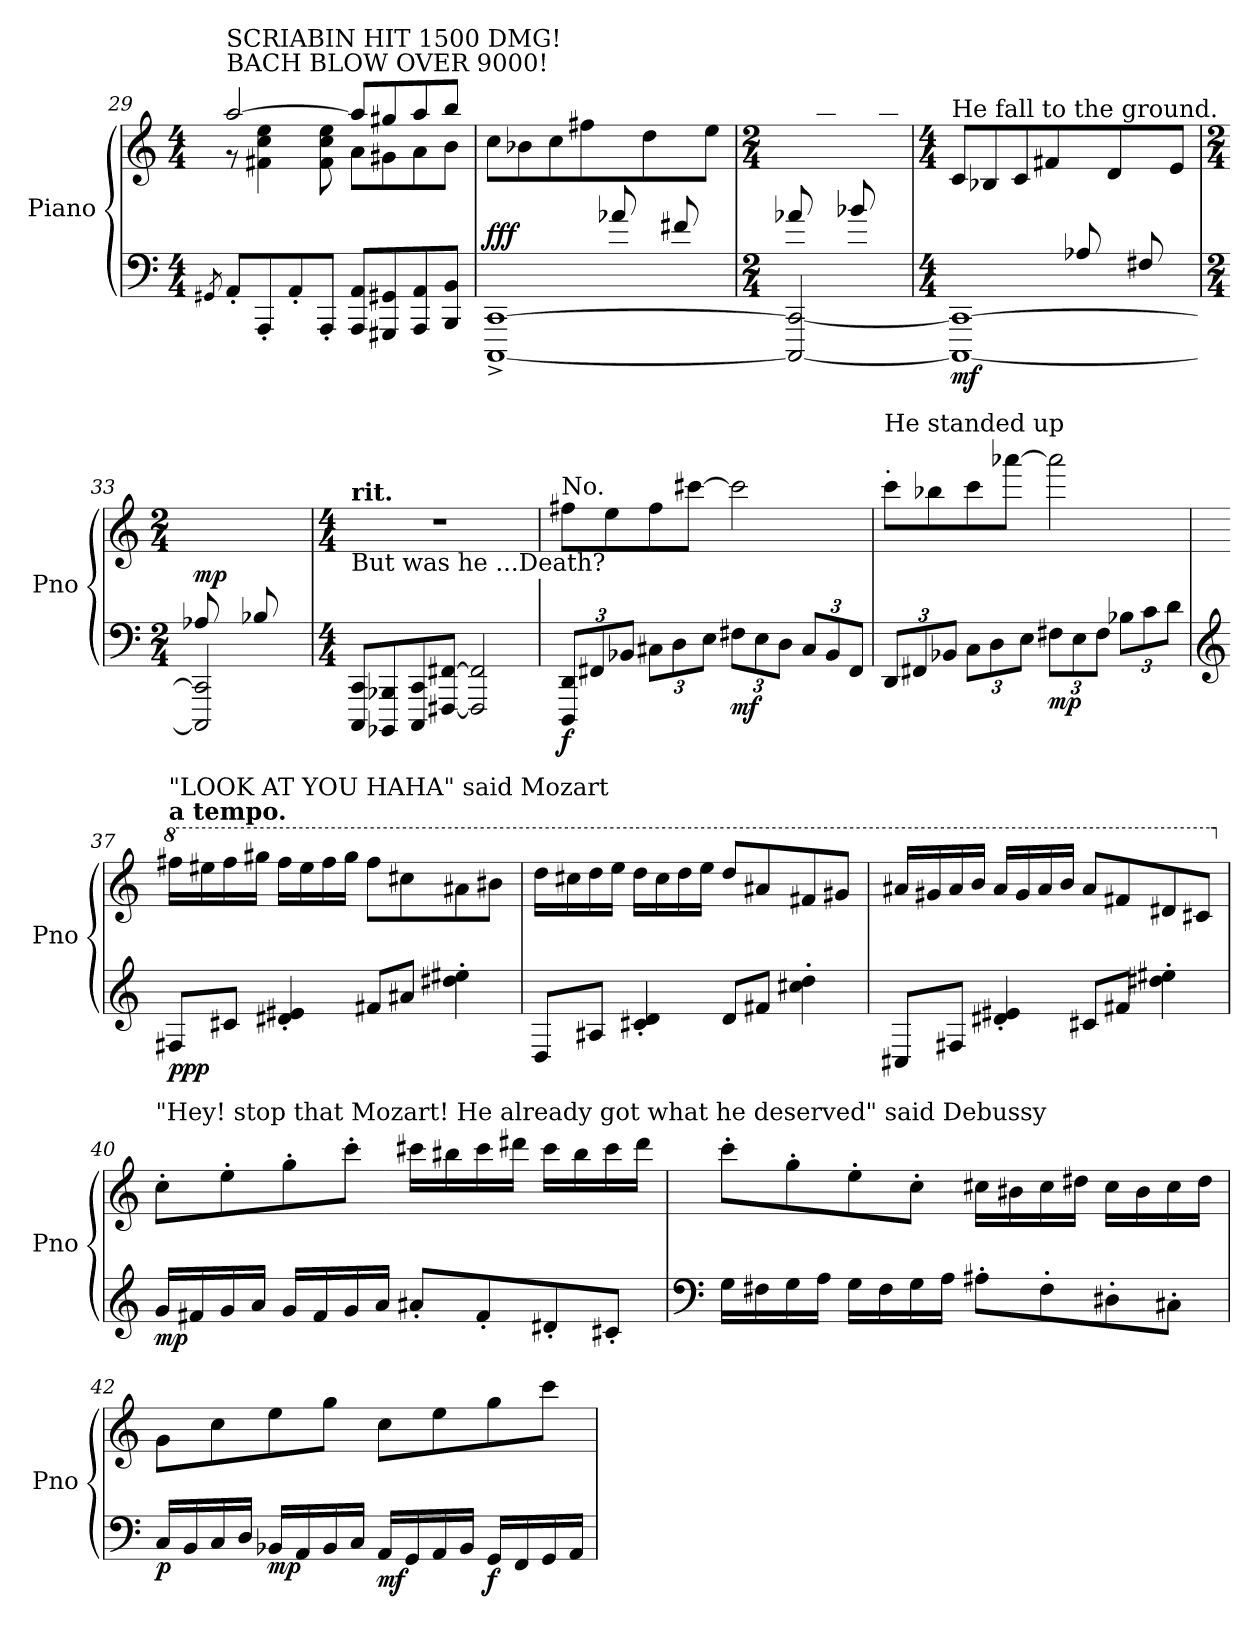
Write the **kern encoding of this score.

**kern	**kern	**dynam
*part1	*part1	*part1
*staff2	*staff1	*staff1/2
*I"Piano	*	*
*I'Pno	*	*
*clefF4	*clefG2	*
*k[]	*k[]	*
*M4/4	*M4/4	*
=29	=29	=29
8qGG#X/	.	.
*	*^	*
!	!LO:TX:a:t=BACH BLOW OVER 9000!	!	!
!	!LO:TX:a:t=SCRIABIN HIT 1500 DMG!	!	!
8AA'/L	[2aa/	8r	.
8AAA'/	.	4f#X\ 4cc\ 4ee\	.
8AA'/	.	.	.
8AAA'/J	.	8f#\ 8cc\ 8ee\	.
8AAA/ 8AA/L	8aa/L]	8a\L	.
8GGG#X/ 8GG#X/	8gg#X/	8g#X\	.
8AAA/ 8AA/	8aa/	8a\	.
8BBB/ 8BB/J	8bb/J	8b\J	.
=30	=30	=30	=30
*^	*	*	*
!	!	!LO:TX:b:i:t=decresc.	!	!
!	!	!	!	!LO:DY:a=2
*	*	*v	*v	*
2ryy	[1CCC^ [1CC^	8cc\L	fff
.	.	8b-X\	.
.	.	8cc\	.
.	.	8ff#X\J	.
8a-X/L	.	8ryy	.
8ryy	.	8dd\	.
8f#X/	.	8ryy	.
8ryy	.	8ee\J	.
=31	=31	=31	=31
*M2/4	*	*M2/4	*
8a-X/L	2CCC/_ 2CC/_	8ryy	.
8ryy	.	8bb-X\J	.
8b-X/L	.	8ryy	.
8ryy	.	8aa-X\J	.
!!LO:LB:g=z
=32	=32	=32	=32
*M4/4	*	*M4/4	*
!	!	!LO:TX:a:t=He fall to the ground.	!
!	!	!	!LO:DY:b=2
2ryy	1CCC_ 1CC_	8c/L	mf
.	.	8B-X/	.
.	.	8c/	.
.	.	8f#X/J	.
8A-X/L	.	8ryy	.
8ryy	.	8d\	.
8F#X/	.	8ryy	.
8ryy	.	8e\J	.
=33	=33	=33	=33
*M2/4	*	*M2/4	*
!	!	!	!LO:DY:a=2
8A-X/L	2CCC/] 2CC/]	8ryy	mp
8ryy	.	8b-X\J	.
8B-X/L	.	8ryy	.
8ryy	.	8a-X\J	.
*v	*v	*	*
=34	=34	=34
*M4/4	*M4/4	*
!	!LO:TX:a:B:t=rit.	!
!	!LO:TX:b:t=But was he ...Death?	!
8CCC/ 8CC/L	1r	.
8BBBB-X/ 8BBB-X/	.	.
8CCC/ 8CC/	.	.
[8FFF#X/ [8FF#X/J	.	.
2FFF#/] 2FF#/]	.	.
=35	=35	=35
*Xbrackettup	*	*
!	!LO:TX:a:t=No.	!
!	!	!LO:DY:b=2
12DDD/ 12DD/L	8ff#X\L	f
12FF#X/	.	.
.	8ee\	.
12BB-X/J	.	.
12C#X\L	8ff#\	.
12D\	.	.
.	[8ccc#X\J	.
12E\J	.	.
!	!	!LO:DY:b=2
12F#X\L	2ccc#\]	mf
12E\	.	.
12D\J	.	.
12C#/L	.	.
12BB-/	.	.
12FF#/J	.	.
!!LO:LB:g=z
=36	=36	=36
!	!LO:TX:a:t=He standed up	!
!	!LO:TX:a:t=.	!
12DD/L	8ccc\L	.
12FF#X/	.	.
.	8bb-X\	.
12BB-X/J	.	.
12C\L	8ccc\	.
12D\	.	.
.	[8aaa-X\J	.
12E\J	.	.
!	!	!LO:DY:b=2
12F#X\L	2aaa-\]	mp
12E\	.	.
12F#\J	.	.
12B-X\L	.	.
12c\	.	.
12d\J	.	.
=37	=37	=37
*clefG2	*	*
*	*8va	*
!	!LO:TX:a:B:t=a tempo.	!
!	!LO:TX:a:t="LOOK AT YOU HAHA" said Mozart	!
!	!	!LO:DY:b=2
!	!	!LO:DY:n=1:b=2
8F#X/L	16fff#X\LL	pp p
.	16eee#X\	.
8c#X/J	16fff#\	.
.	16ggg#X\JJ	.
4d#X/' 4e#X/'	16fff#\LL	.
.	16eee#\	.
.	16fff#\	.
.	16ggg#\JJ	.
8f#X/L	8fff#\L	.
8a#X/J	8ccc#X\	.
4dd#X\' 4ee#X\'	8aa#X\	.
.	8bb#X\J	.
=38	=38	=38
8D/L	16ddd\LL	.
.	16ccc#X\	.
8A#X/J	16ddd\	.
.	16eee\JJ	.
4c#X/' 4d/'	16ddd\LL	.
.	16ccc#\	.
.	16ddd\	.
.	16eee\JJ	.
8d/L	8ddd/L	.
8f#X/J	8aa#X/	.
4cc#X\' 4dd\'	8ff#X/	.
.	8gg#X/J	.
!!LO:PB:g=z
=39	=39	=39
8C#X/L	16aa#X/LL	.
.	16gg#X/	.
8F#X/J	16aa#/	.
.	16bb/JJ	.
4d#X/' 4e#X/'	16aa#/LL	.
.	16gg#/	.
.	16aa#/	.
.	16bb/JJ	.
8c#X/L	8aa#/L	.
8f#X/J	8ff#X/	.
4dd#X\' 4ee#X\'	8dd#X/	.
.	8cc#X/J	.
=40	=40	=40
*	*X8va	*
!	!LO:TX:a:t="Hey! stop that Mozart! He already got what he deserved" said Debussy	!
!	!	!LO:DY:b=2
16g/LL	8cc'\L	mp
16f#X/	.	.
16g/	8ee'\	.
16a/JJ	.	.
16g/LL	8gg'\	.
16f#/	.	.
16g/	8ccc'\J	.
16a/JJ	.	.
8a#X'/L	16ccc#X\LL	.
.	16bb#X\	.
8f#'/	16ccc#\	.
.	16ddd#X\JJ	.
8d#X'/	16ccc#\LL	.
.	16bb#\	.
8c#X'/J	16ccc#\	.
.	16ddd#\JJ	.
!!LO:LB:g=z
=41	=41	=41
*clefF4	*	*
16G\LL	8ccc'\L	.
16F#X\	.	.
16G\	8gg'\	.
16A\JJ	.	.
16G\LL	8ee'\	.
16F#\	.	.
16G\	8cc'\J	.
16A\JJ	.	.
8A#X'\L	16cc#X\LL	.
.	16b#X\	.
8F#'\	16cc#\	.
.	16dd#X\JJ	.
8D#X'\	16cc#\LL	.
.	16b#\	.
8C#X'\J	16cc#\	.
.	16dd#\JJ	.
=42	=42	=42
!	!	!LO:DY:b=2
16C/LL	8g\L	p
16BB/	.	.
16C/	8cc\	.
16D/JJ	.	.
!	!	!LO:DY:b=2
16BB-X/LL	8ee\	mp
16AA/	.	.
16BB-/	8gg\J	.
16C/JJ	.	.
!	!	!LO:DY:b=2
16AA/LL	8cc\L	mf
16GG/	.	.
16AA/	8ee\	.
16BB-/JJ	.	.
!	!	!LO:DY:b=2
16GG/LL	8gg\	f
16FF/	.	.
16GG/	8ccc\J	.
16AA/JJ	.	.
=	=	=
*-	*-	*-
